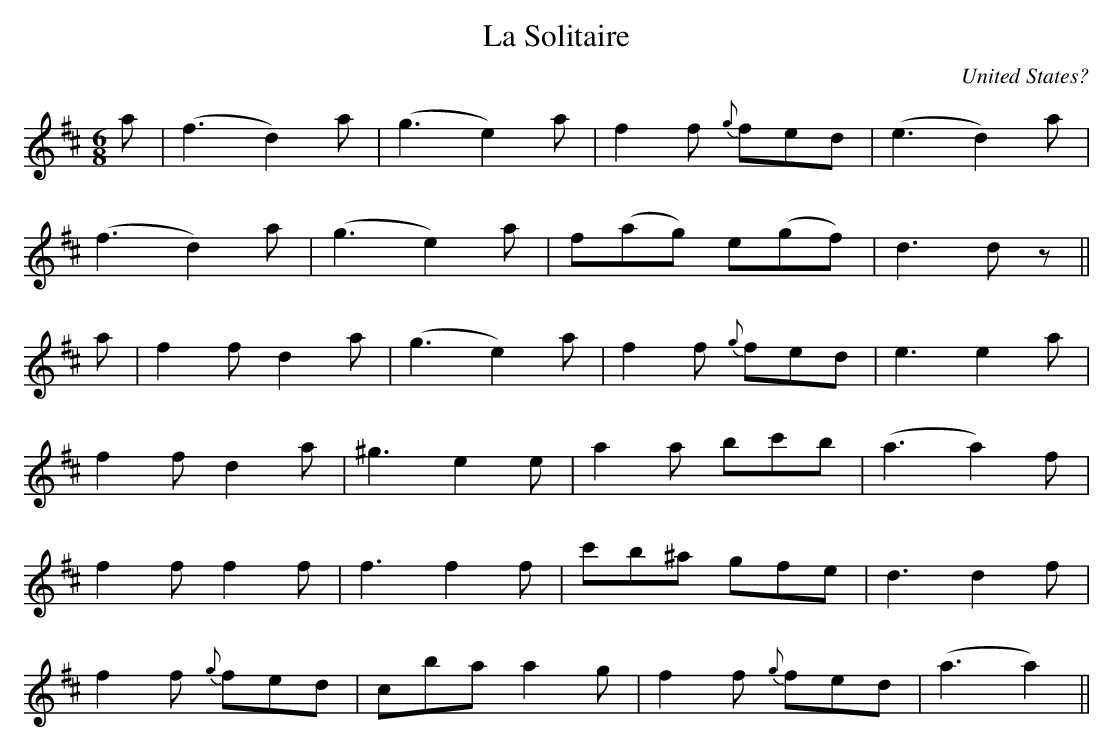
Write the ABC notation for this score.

X:1
T:Solitaire, La
M:6/8
L:1/8
O:United States?
K:D
a|(f3 d2)a|(g3 e2)a|f2f {g}fed|(e3 d2)a|
(f3 d2)a|(g3 e2)a|f(ag) e(gf)|d3 dz||
a|f2f d2a|(g3 e2)a|f2f {g}fed|e3 e2a|
f2f d2a|^g3 e2e|a2a bc'b|(a3 a2)f|
f2f f2f|f3 f2f|c'b^a gfe|d3 d2f|
f2f {g}fed|cba a2g|f2f {g}fed|(a3 a2)||
